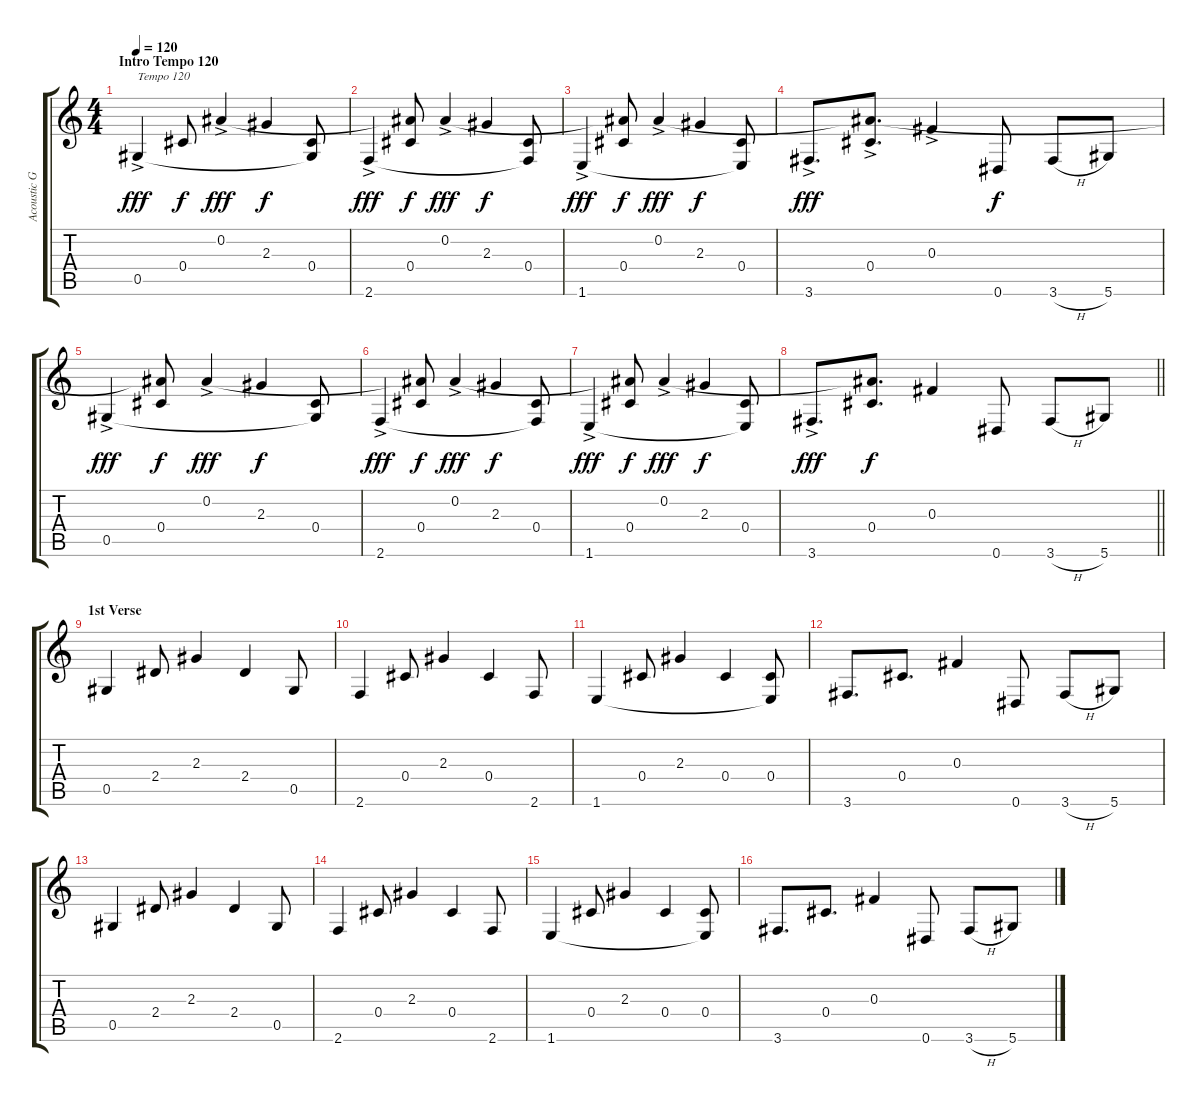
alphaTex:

\track ("Acoustic Guitar 1" "Acoustic G") {instrument acousticguitarsteel}
\staff {score tabs}
\tuning (Eb4 Bb3 Gb3 Db3 Ab2 Eb2) {hide}
\ts (4 4)
\section ("" "Intro Tempo 120")
\tempo 120
\clef g2
\ks c
0.5{ac}.4{txt "Tempo 120" dy fff instrument acousticguitarsteel} 0.4.8{dy f} 0.2{ac}.4{dy fff} 2.3.4{dy f} (0.4 0.5{t}).8 |
2.6{ac}.4{dy fff} (0.2{t} 0.4).8{dy f} 0.2{ac}.4{dy fff} 2.3.4{dy f} (0.4 2.6{t}).8 |
1.6{ac}.4{dy fff} (0.2{t} 0.4).8{dy f} 0.2{ac}.4{dy fff} 2.3.4{dy f} (0.4 1.6{t}).8 |
3.6{ac}.8{d dy fff} (0.2{t} 0.4{ac}).8{d} 0.3{ac}.4 0.6.8{dy f} 3.6{h}.8 5.6.8 |
0.5{ac}.4{dy fff} (0.2{t} 0.4).8{dy f} 0.2{ac}.4{dy fff} 2.3.4{dy f} (0.4 0.5{t}).8 |
2.6{ac}.4{dy fff} (0.2{t} 0.4).8{dy f} 0.2{ac}.4{dy fff} 2.3.4{dy f} (0.4 2.6{t}).8 |
1.6{ac}.4{dy fff} (0.2{t} 0.4).8{dy f} 0.2{ac}.4{dy fff} 2.3.4{dy f} (0.4 1.6{t}).8 |
\barLineRight lightlight
3.6{ac}.8{d dy fff} (0.2{t} 0.4).8{d dy f} 0.3.4 0.6.8 3.6{h}.8 5.6.8 |
\section ("" "1st Verse")
0.5.4 2.4.8 2.3.4 2.4.4 0.5.8 |
2.6.4 0.4.8 2.3.4 0.4.4 2.6.8 |
1.6.4 0.4.8 2.3.4 0.4.4 (0.4 1.6{t}).8 |
3.6.8{d} 0.4.8{d} 0.3.4 0.6.8 3.6{h}.8 5.6.8 |
0.5.4 2.4.8 2.3.4 2.4.4 0.5.8 |
2.6.4 0.4.8 2.3.4 0.4.4 2.6.8 |
1.6.4 0.4.8 2.3.4 0.4.4 (0.4 1.6{t}).8 |
3.6.8{d} 0.4.8{d} 0.3.4 0.6.8 3.6{h}.8 5.6.8
